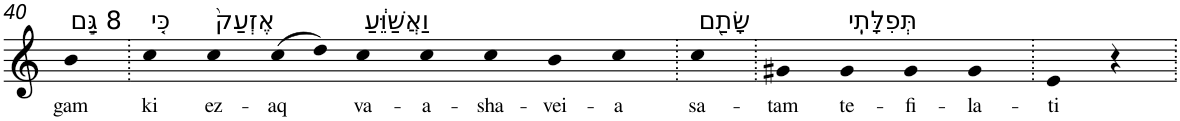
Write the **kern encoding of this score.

**kern	**text
*part1	*part1
*staff1	*staff1
*I"Piano	*
*I'Pno	*
!!LO:PB:g=z
*clefG2	*
*k[]	*
=40	=40
!LO:TX:a:t=8 גַּ֣ם	!
!	!LO:LY:b
4b	gam
=41.	=41.
!LO:TX:a:t=כִּ֤י	!
!	!LO:LY:b
4cc	ki
!LO:TX:a:t=אֶזְעַק֙	!
!	!LO:LY:b
4cc	ez-
!	!LO:LY:b
(>8cc	-aq
8dd)	.
!LO:TX:a:t=וַאֲשַׁוֵּ֔עַ	!
!	!LO:LY:b
4cc	va-
!	!LO:LY:b
4cc	-a-
!	!LO:LY:b
4cc	-sha-
!	!LO:LY:b
4b	-vei-
!	!LO:LY:b
4cc	-a
=42.	=42.
!LO:TX:a:t=שָׂתַ֖ם	!
!	!LO:LY:b
4cc	sa-
=43.	=43.
!	!LO:LY:b
4g#X	-tam
!LO:TX:a:t=תְּפִלָּתִֽי	!
!	!LO:LY:b
4g#	te-
!	!LO:LY:b
4g#	-fi-
!	!LO:LY:b
4g#	-la-
=44.	=44.
!	!LO:LY:b
4e	-ti
4r	.
=.	=.
*-	*-
